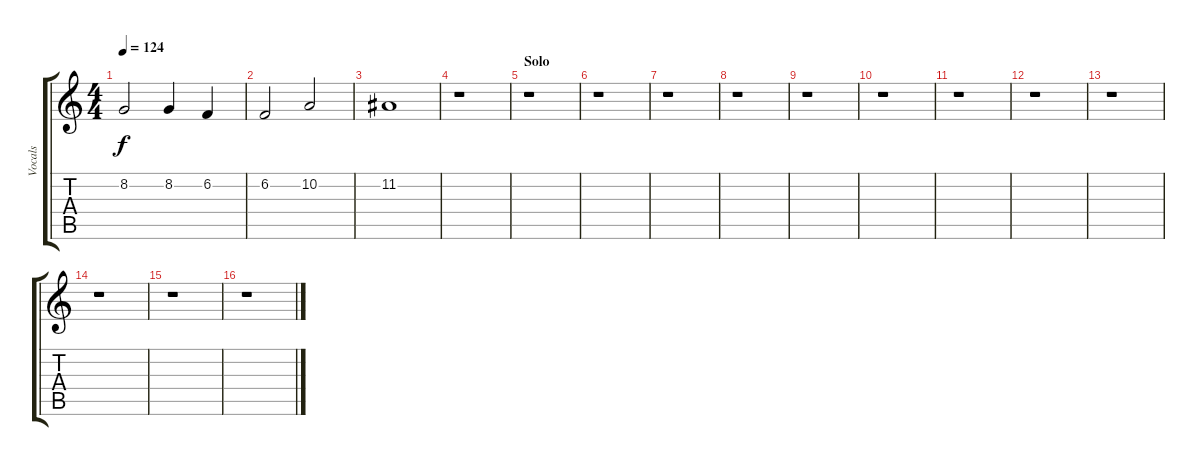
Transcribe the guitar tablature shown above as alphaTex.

\track ("Vocals" "Vocals") {instrument lead2sawtooth}
\staff {score tabs}
\tuning (E4 B3 G3 D3 A2 E2) {hide}
\ts (4 4)
\tempo 124
\clef g2
\ks c
8.2.2{dy f} 8.2.4 6.2.4 |
6.2.2 10.2.2 |
11.2.1 |
r.1 |
\section ("" "Solo")
r.1 |
r.1 |
r.1 |
r.1 |
r.1 |
r.1 |
r.1 |
r.1 |
\section ("" "")
r.1 |
r.1 |
r.1 |
r.1
